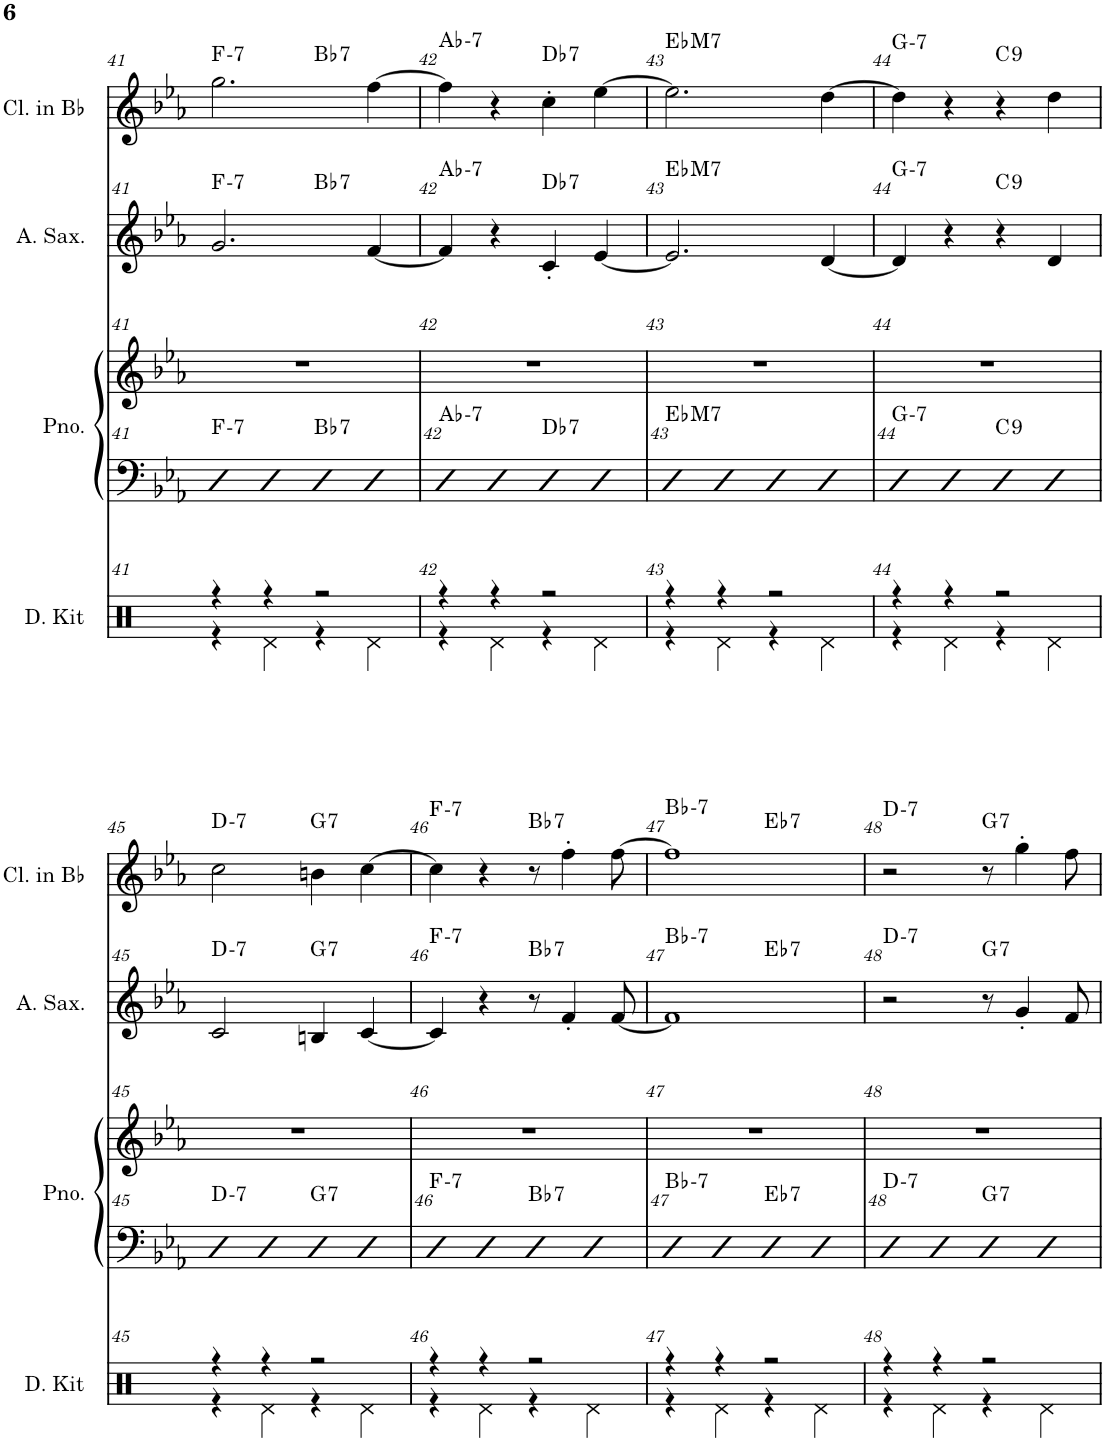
**kern	**kern	**kern	**harte	**kern	**harte	**kern	**harte
*part4	*part3	*part3	*part3	*part2	*part2	*part1	*part1
*staff5	*staff4	*staff3	*	*staff2	*	*staff1	*
*I"Drum Kit	*I"Piano	*	*	*I"Alto Saxophone	*	*I"Clarinet in Bb	*
*I'D. Kit	*I'Pno.	*	*	*I'A. Sax.	*	*I'Cl. in Bb	*
!!LO:PB:g=z
*clefX	*clefF4	*clefG2	*	*clefG2	*	*clefG2	*
*	*	*	*	*Trd5c9	*	*Trd1c2	*
*k[]	*k[b-e-a-]	*k[b-e-a-]	*	*k[b-e-a-]	*	*k[b-e-a-]	*
*M4/4	*M4/4	*M4/4	*	*M4/4	*	*M4/4	*
=41	=41	=41	=41	=41	=41	=41	=41
*^	*	*	*	*	*	*	*
!	!	!	!	!LO:H:kt=7	!	!LO:H:kt=7	!	!LO:H:kt=7
*	*	*	*^	*	*^	*	*^	*
4r	4r	4D	1r	2ryy	F:min7	2.g/	2ryy	F:min7	2.gg\	2ryy	F:min7
4r	4Rd\	4D	.	.	.	.	.	.	.	.	.
!	!	!	!	!	!LO:H:kt=7	!	!	!LO:H:kt=7	!	!	!LO:H:kt=7
2r	4r	4D	.	2ryy	Bb:7	.	2ryy	Bb:7	.	2ryy	Bb:7
.	4Rd\	4D	.	.	.	[4f/	.	.	[4ff\	.	.
=42	=42	=42	=42	=42	=42	=42	=42	=42	=42	=42	=42
!	!	!	!	!	!LO:H:kt=7	!	!	!LO:H:kt=7	!	!	!LO:H:kt=7
*	*	*	*	*	*	*v	*v	*	*	*	*
*	*	*	*	*	*	*	*	*v	*v	*
4r	4r	4D	1r	2ryy	Ab:min7	4f/]	Ab:min7	4ff\]	Ab:min7
4r	4Rd\	4D	.	.	.	4r	.	4r	.
!	!	!	!	!	!LO:H:kt=7	!	!LO:H:kt=7	!	!LO:H:kt=7
2r	4r	4Dn	.	2ryy	Db:7	4c'/	Db:7	4cc'\	Db:7
.	4Rd\	4D	.	.	.	[4e-/	.	[4ee-\	.
=43	=43	=43	=43	=43	=43	=43	=43	=43	=43
!	!	!	!	!	!LO:H:kt=M7	!	!LO:H:kt=M7	!	!LO:H:kt=M7
*	*	*	*v	*v	*	*	*	*	*
4r	4r	4D	1r	Eb:maj7	2.e-/]	Eb:maj7	2.ee-\]	Eb:maj7
4r	4Rd\	4D	.	.	.	.	.	.
2r	4r	4D	.	.	.	.	.	.
.	4Rd\	4D	.	.	[4d/	.	[4dd\	.
=44	=44	=44	=44	=44	=44	=44	=44	=44
!	!	!	!	!LO:H:kt=7	!	!LO:H:kt=7	!	!LO:H:kt=7
*	*	*	*^	*	*	*	*	*
4r	4r	4D	1r	2ryy	G:min7	4d/]	G:min7	4dd\]	G:min7
4r	4Rd\	4D	.	.	.	4r	.	4r	.
!	!	!	!	!	!LO:H:kt=9	!	!LO:H:kt=9	!	!LO:H:kt=9
2r	4r	4D	.	2ryy	C:9	4r	C:9	4r	C:9
.	4Rd\	4D	.	.	.	4d/	.	4dd\	.
!!LO:LB:g=z
=45	=45	=45	=45	=45	=45	=45	=45	=45	=45
!	!	!	!	!	!LO:H:kt=7	!	!LO:H:kt=7	!	!LO:H:kt=7
4r	4r	4D	1r	2ryy	D:min7	2c/	D:min7	2cc\	D:min7
4r	4Rd\	4D	.	.	.	.	.	.	.
!	!	!	!	!	!LO:H:kt=7	!	!LO:H:kt=7	!	!LO:H:kt=7
2r	4r	4D	.	2ryy	G:7	4Bn/	G:7	4bn\	G:7
.	4Rd\	4D	.	.	.	[4c/	.	[4cc\	.
=46	=46	=46	=46	=46	=46	=46	=46	=46	=46
!	!	!	!	!	!LO:H:kt=7	!	!LO:H:kt=7	!	!LO:H:kt=7
4r	4r	4D	1r	2ryy	F:min7	4c/]	F:min7	4cc\]	F:min7
4r	4Rd\	4D	.	.	.	4r	.	4r	.
!	!	!	!	!	!LO:H:kt=7	!	!LO:H:kt=7	!	!LO:H:kt=7
2r	4r	4D	.	2ryy	Bb:7	8r	Bb:7	8r	Bb:7
.	.	.	.	.	.	4f'/	.	4ff'\	.
.	4Rd\	4D	.	.	.	.	.	.	.
.	.	.	.	.	.	[8f/	.	[8ff\	.
=47	=47	=47	=47	=47	=47	=47	=47	=47	=47
!	!	!	!	!	!LO:H:kt=7	!	!LO:H:kt=7	!	!LO:H:kt=7
*	*	*	*	*	*	*^	*	*^	*
4r	4r	4Dn	1r	2ryy	Bb:min7	1f]	2ryy	Bb:min7	1ff]	2ryy	Bb:min7
4r	4Rd\	4D	.	.	.	.	.	.	.	.	.
!	!	!	!	!	!LO:H:kt=7	!	!	!LO:H:kt=7	!	!	!LO:H:kt=7
2r	4r	4Dn	.	2ryy	Eb:7	.	2ryy	Eb:7	.	2ryy	Eb:7
.	4Rd\	4D	.	.	.	.	.	.	.	.	.
=48	=48	=48	=48	=48	=48	=48	=48	=48	=48	=48	=48
!	!	!	!	!	!LO:H:kt=7	!	!	!LO:H:kt=7	!	!	!LO:H:kt=7
*	*	*	*	*	*	*v	*v	*	*	*	*
*	*	*	*	*	*	*	*	*v	*v	*
4r	4r	4D	1r	2ryy	D:min7	2r	D:min7	2r	D:min7
4r	4Rd\	4D	.	.	.	.	.	.	.
!	!	!	!	!	!LO:H:kt=7	!	!LO:H:kt=7	!	!LO:H:kt=7
2r	4r	4D	.	2ryy	G:7	8r	G:7	8r	G:7
.	.	.	.	.	.	4g'/	.	4gg'\	.
.	4Rd\	4D	.	.	.	.	.	.	.
.	.	.	.	.	.	8f/	.	8ff\	.
*v	*v	*	*v	*v	*	*	*	*	*
=	=	=	=	=	=	=	=
*-	*-	*-	*-	*-	*-	*-	*-
